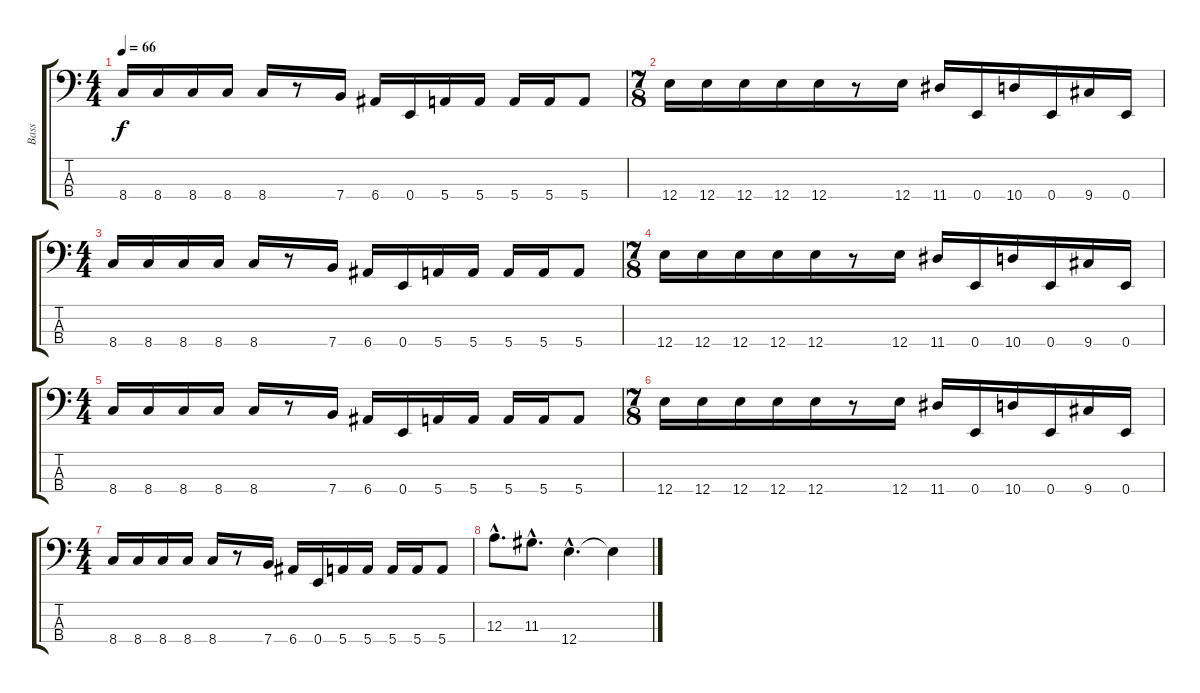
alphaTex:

\track ("Bass" "Bass") {instrument electricbassfinger}
\staff {score tabs}
\tuning (G2 D2 A1 E1) {hide}
\ts (4 4)
\tempo 66
\clef f4
\ks c
8.4.16{dy f} 8.4.16 8.4.16 8.4.16 8.4.16 r.8 7.4.16 6.4.16 0.4.16 5.4.16 5.4.16 5.4.16 5.4.16 5.4.8 |
\ts (7 8)
12.4.16 12.4.16 12.4.16 12.4.16 12.4.16 r.8 12.4.16 11.4.16 0.4.16 10.4.16 0.4.16 9.4.16 0.4.16 |
\ts (4 4)
8.4.16 8.4.16 8.4.16 8.4.16 8.4.16 r.8 7.4.16 6.4.16 0.4.16 5.4.16 5.4.16 5.4.16 5.4.16 5.4.8 |
\ts (7 8)
12.4.16 12.4.16 12.4.16 12.4.16 12.4.16 r.8 12.4.16 11.4.16 0.4.16 10.4.16 0.4.16 9.4.16 0.4.16 |
\ts (4 4)
8.4.16 8.4.16 8.4.16 8.4.16 8.4.16 r.8 7.4.16 6.4.16 0.4.16 5.4.16 5.4.16 5.4.16 5.4.16 5.4.8 |
\ts (7 8)
12.4.16 12.4.16 12.4.16 12.4.16 12.4.16 r.8 12.4.16 11.4.16 0.4.16 10.4.16 0.4.16 9.4.16 0.4.16 |
\ts (4 4)
8.4.16 8.4.16 8.4.16 8.4.16 8.4.16 r.8 7.4.16 6.4.16 0.4.16 5.4.16 5.4.16 5.4.16 5.4.16 5.4.8 |
12.3{hac}.8{d} 11.3{hac}.8{d} 12.4{hac}.4{d} 12.4{t}.4
